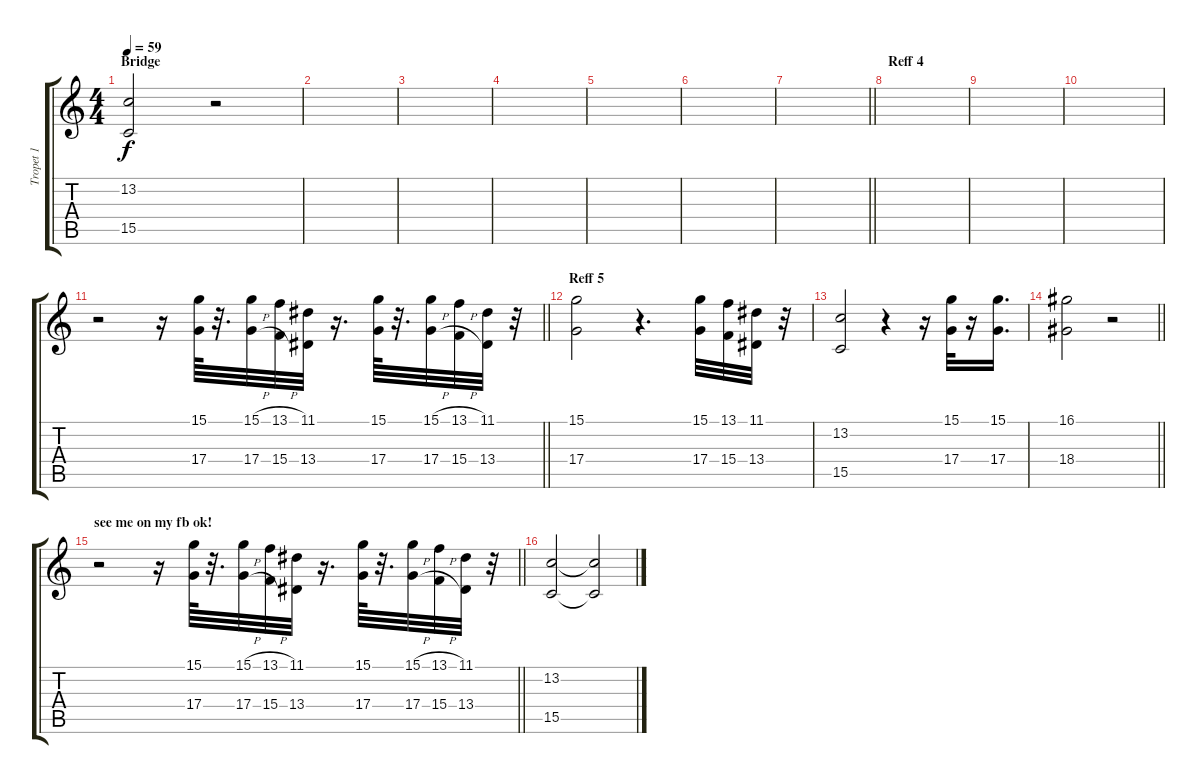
\track ("Tropet 1" "Tropet 1") {instrument brasssection}
\staff {score tabs}
\tuning (E4 B3 G3 D3 A2 E2) {hide}
\ts (4 4)
\section ("" "Bridge")
\tempo 59
\clef g2
\ks c
(13.2 15.5).2{dy f} r.2 |
|
|
|
|
|
\barLineRight lightlight
|
\section ("" "Reff 4")
|
|
|
\barLineRight lightlight
r.2 r.16 (15.1 17.4).64 r.32{d} (15.1{h} 17.4{h}).32 (13.1{h} 15.4{h}).32 (11.1 13.4).32 r.16{d} (15.1 17.4).64 r.32{d} (15.1{h} 17.4{h}).32 (13.1{h} 15.4{h}).32 (11.1 13.4).32 r.32 |
\section ("" "Reff 5")
(15.1 17.4).2 r.4{d} (15.1 17.4).32 (13.1 15.4).32 (11.1 13.4).32 r.32 |
(13.2 15.5).2 r.4 r.16 (15.1 17.4).32 r.16 (15.1 17.4).16{d} |
\barLineRight lightlight
(16.1 18.4).2 r.2 |
\section ("" "see me on my fb ok!")
\barLineRight lightlight
r.2 r.16 (15.1 17.4).64 r.32{d} (15.1{h} 17.4{h}).32 (13.1{h} 15.4{h}).32 (11.1 13.4).32 r.16{d} (15.1 17.4).64 r.32{d} (15.1{h} 17.4{h}).32 (13.1{h} 15.4{h}).32 (11.1 13.4).32 r.32 |
(13.2 15.5).2 (13.2{t} 15.5{t}).2
